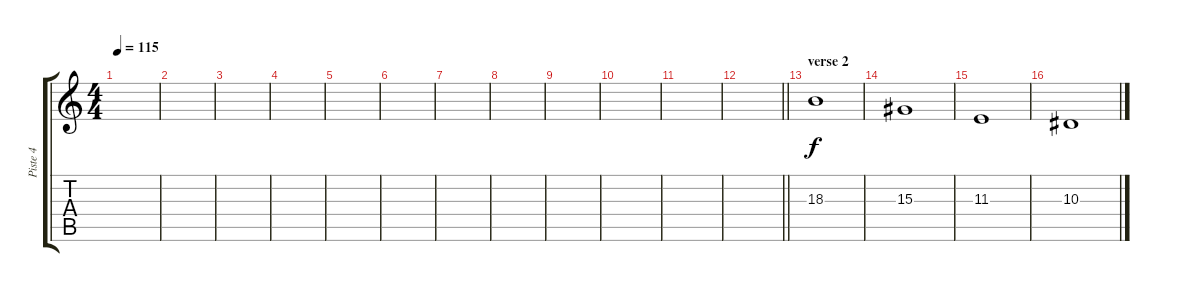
\track ("Piste 4" "Piste 4") {instrument stringensemble1}
\staff {score tabs}
\tuning (D4 A3 F3 C3 G2 C2) {hide}
\ts (4 4)
\tempo 115
\clef g2
\ks c
|
|
|
|
|
|
|
|
|
|
|
\barLineRight lightlight
|
\section ("" "verse 2")
18.3.1 |
15.3.1 |
11.3.1 |
10.3.1
